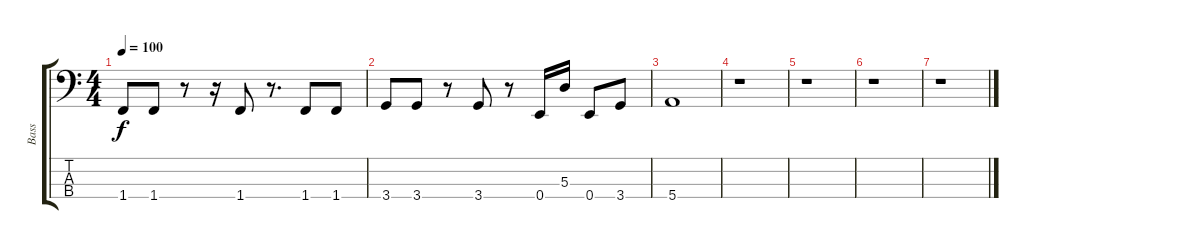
\track ("Bass" "Bass") {instrument electricbassfinger}
\staff {score tabs}
\tuning (G2 D2 A1 E1) {hide}
\ts (4 4)
\tempo 100
\clef f4
\ks c
1.4.8{dy f} 1.4.8 r.8 r.16 1.4.8 r.8{d} 1.4.8 1.4.8 |
3.4.8 3.4.8 r.8 3.4.8 r.8 0.4.16 5.3.16 0.4.8 3.4.8 |
5.4.1 |
r.1 |
r.1 |
r.1 |
r.1
